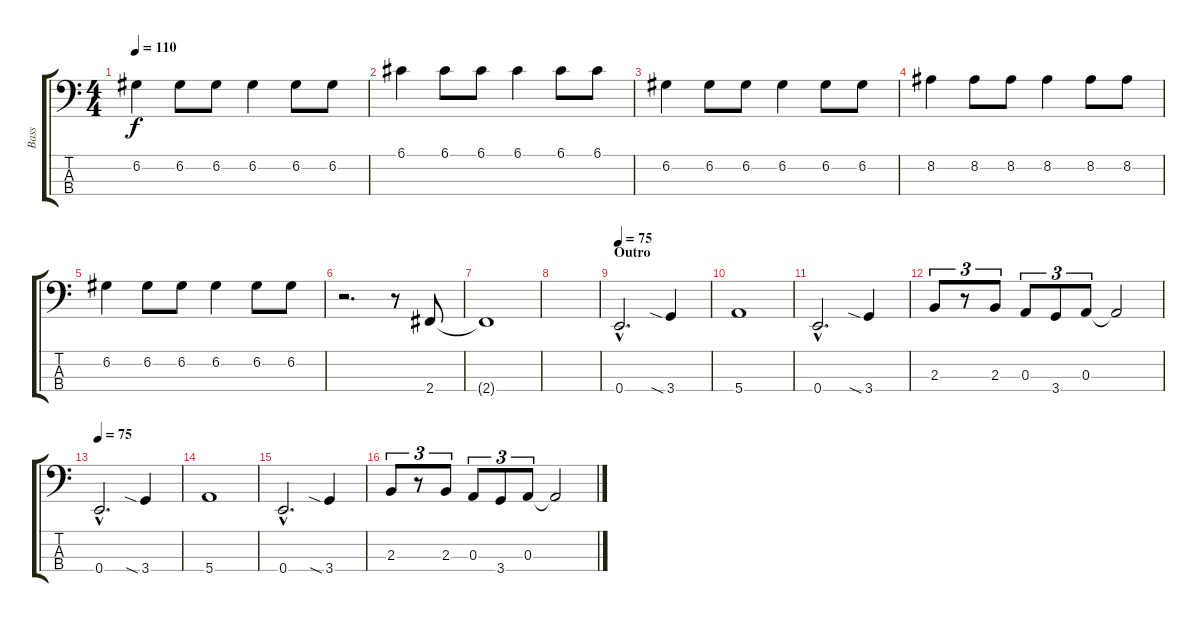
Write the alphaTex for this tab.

\track ("Bass" "Bass") {instrument electricbasspick}
\staff {score tabs}
\tuning (G2 D2 A1 E1) {hide}
\ts (4 4)
\tempo 110
\clef f4
\ks c
6.2.4{dy f} 6.2.8 6.2.8 6.2.4 6.2.8 6.2.8 |
6.1.4 6.1.8 6.1.8 6.1.4 6.1.8 6.1.8 |
6.2.4 6.2.8 6.2.8 6.2.4 6.2.8 6.2.8 |
8.2.4 8.2.8 8.2.8 8.2.4 8.2.8 8.2.8 |
6.2.4 6.2.8 6.2.8 6.2.4 6.2.8 6.2.8 |
r.2{d} r.8 2.4.8 |
2.4{t}.1 |
|
\section ("" "Outro")
\tempo 75
0.4{hac}.2{d instrument electricbassfinger} 3.4{sia}.4 |
5.4.1 |
0.4{hac}.2{d} 3.4{sia}.4 |
2.3.8{tu (3 2)} r.8{tu (3 2)} 2.3.8{tu (3 2)} 0.3.8{tu (3 2)} 3.4.8{tu (3 2)} 0.3.8{tu (3 2)} 0.3{t}.2 |
\tempo 75
0.4{hac}.2{d instrument electricbassfinger} 3.4{sia}.4 |
5.4.1 |
0.4{hac}.2{d} 3.4{sia}.4 |
2.3.8{tu (3 2)} r.8{tu (3 2)} 2.3.8{tu (3 2)} 0.3.8{tu (3 2)} 3.4.8{tu (3 2)} 0.3.8{tu (3 2)} 0.3{t}.2
